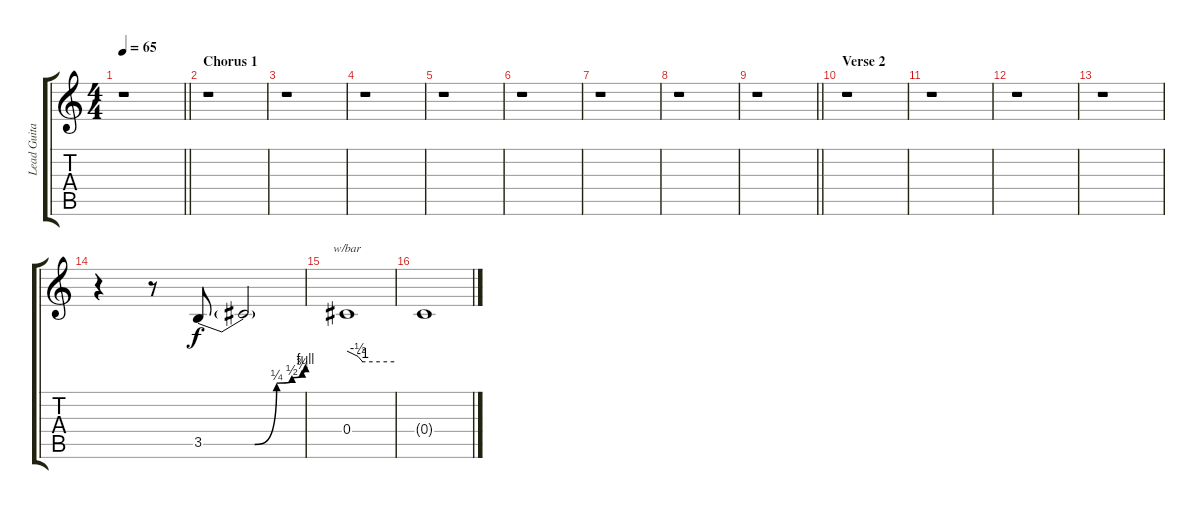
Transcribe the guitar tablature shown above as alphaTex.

\track ("Lead Guitar 2" "Lead Guita") {instrument distortionguitar}
\staff {score tabs}
\tuning (Eb4 Bb3 Gb3 Db3 Ab2 Db2) {hide}
\ts (4 4)
\tempo 65
\clef g2
\barLineRight lightlight
\ks c
r.1{dy f} |
\section ("" "Chorus 1")
r.1 |
r.1 |
r.1 |
r.1 |
r.1 |
r.1 |
r.1 |
\barLineRight lightlight
r.1 |
\section ("" "Verse 2")
r.1 |
r.1 |
r.1 |
r.1 |
r.4{volume 10 balance 13} r.8 3.5{be (custom 0 0 30 0 43 1 52 2 58 3 60 4)}.8 3.5{t}.2 |
0.4.1{tbe (custom default 0 0 14 -2 20 -4 60 -4) volume 8 balance 8} |
0.4{t}.1
